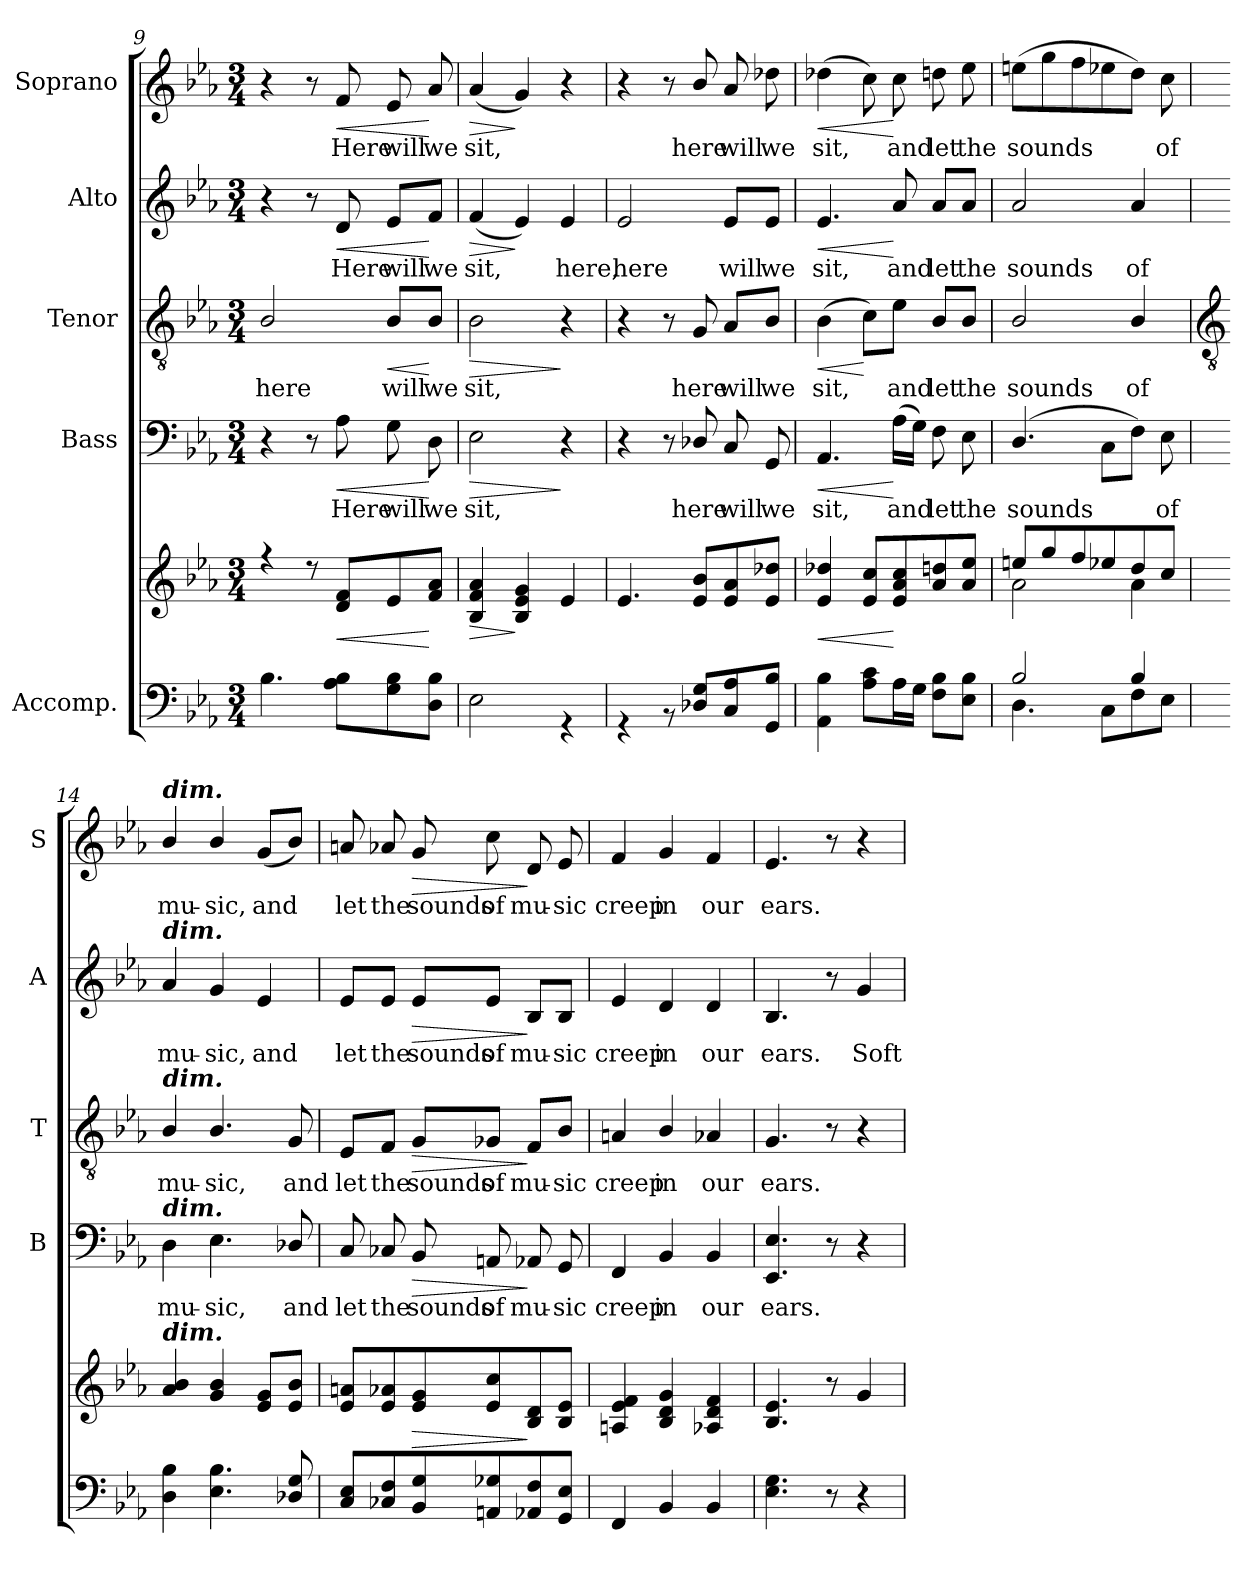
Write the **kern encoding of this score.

**kern	**kern	**dynam	**kern	**text	**dynam	**kern	**text	**dynam	**kern	**text	**dynam	**kern	**text	**dynam
*part5	*part5	*part5	*part4	*part4	*part4	*part3	*part3	*part3	*part2	*part2	*part2	*part1	*part1	*part1
*staff6	*staff5	*staff5/6	*staff4	*staff4	*staff4	*staff3	*staff3	*staff3	*staff2	*staff2	*staff2	*staff1	*staff1	*staff1
*I"Accomp.	*	*	*I"Bass	*	*	*I"Tenor	*	*	*I"Alto	*	*	*I"Soprano	*	*
*	*	*	*I'B	*	*	*I'T	*	*	*I'A	*	*	*I'S	*	*
!!LO:LB:g=z
*clefF4	*clefG2	*	*clefF4	*	*	*clefGv2	*	*	*clefG2	*	*	*clefG2	*	*
*k[b-e-a-]	*k[b-e-a-]	*	*k[b-e-a-]	*	*	*k[b-e-a-]	*	*	*k[b-e-a-]	*	*	*k[b-e-a-]	*	*
*E-:	*E-:	*	*E-:	*	*	*E-:	*	*	*E-:	*	*	*E-:	*	*
*M3/4	*M3/4	*	*M3/4	*	*	*M3/4	*	*	*M3/4	*	*	*M3/4	*	*
=9	=9	=9	=9	=9	=9	=9	=9	=9	=9	=9	=9	=9	=9	=9
*^	*^	*	*	*	*	*	*	*	*	*	*	*	*	*
!	!	!	!LO:N:vis=1	!	!	!	!	!	!LO:LY:b	!	!	!	!	!	!	!
2.ryy	4.B-	4r	2.ryy	.	4r	.	.	2B-/	here	.	4r	.	.	4r	.	.
.	.	8r	.	.	8r	.	.	.	.	.	8r	.	.	8r	.	.
!	!	!	!	!LO:HP:b	!	!LO:LY:b	!LO:HP:b	!	!	!	!	!LO:LY:b	!LO:HP:b	!	!LO:LY:b	!LO:HP:b
.	8A- 8B-L	8d 8fL	.	<	8A-	Here	<	.	.	.	8d	Here	<	8f	Here	<
!	!	!	!	!	!	!LO:LY:b	!	!	!LO:LY:b	!LO:HP:b	!	!LO:LY:b	!	!	!LO:LY:b	!
.	8G 8B-	8e-	.	.	8G	will	.	8B-/L	will	<	8e-/L	will	.	8e-	will	.
!	!	!	!	!	!	!LO:LY:b	!	!	!LO:LY:b	!	!	!LO:LY:b	!	!	!LO:LY:b	!
.	8D 8B-J	8f 8a-J	.	[	8D	we	[	8B-/J	we	[	8f/J	we	[	8a-	we	[
=10	=10	=10	=10	=10	=10	=10	=10	=10	=10	=10	=10	=10	=10	=10	=10	=10
!LO:N:vis=1	!	!	!LO:N:vis=1	!LO:HP:b	!	!LO:LY:b	!LO:HP:b	!	!LO:LY:b	!LO:HP:b	!	!LO:LY:b	!LO:HP:b	!	!LO:LY:b	!LO:HP:b
2.ryy	2E-	4B- 4f 4a-	2.ryy	>	2E-	sit,	>	2B-	sit,	>	(<4f	sit,	>	(<4a-	sit,	>
.	.	4B- 4e- 4g	.	]	.	.	.	.	.	.	4e-)	.	]	4g)	.	]
!	!	!	!	!	!	!	!	!	!	!	!	!LO:LY:b	!	!	!	!
.	4r	4e-	.	.	4r	.	]	4r	.	]	4e-	here,	.	4r	.	.
=11	=11	=11	=11	=11	=11	=11	=11	=11	=11	=11	=11	=11	=11	=11	=11	=11
!LO:N:vis=1	!	!	!LO:N:vis=1	!	!	!	!	!	!	!	!	!LO:LY:b	!	!	!	!
2.ryy	4r	4.e-	2.ryy	.	4r	.	.	4r	.	.	2e-	here	.	4r	.	.
.	8r	.	.	.	8r	.	.	8r	.	.	.	.	.	8r	.	.
!	!	!	!	!	!	!LO:LY:b	!	!	!LO:LY:b	!	!	!	!	!	!LO:LY:b	!
.	8D-X/ 8G/L	8e-/ 8b-/L	.	.	8D-X/	here	.	8G	here	.	.	.	.	8b-/	here	.
!	!	!	!	!	!	!LO:LY:b	!	!	!LO:LY:b	!	!	!LO:LY:b	!	!	!LO:LY:b	!
.	8C 8A-	8e- 8a-	.	.	8C	will	.	8A-/L	will	.	8e-/L	will	.	8a-	will	.
!	!	!	!	!	!	!LO:LY:b	!	!	!LO:LY:b	!	!	!LO:LY:b	!	!	!LO:LY:b	!
.	8GG 8B-J	8e- 8dd-XJ	.	.	8GG	we	.	8B-/J	we	.	8e-/J	we	.	8dd-X	we	.
=12	=12	=12	=12	=12	=12	=12	=12	=12	=12	=12	=12	=12	=12	=12	=12	=12
!LO:N:vis=1	!	!	!LO:N:vis=1	!LO:HP:b	!	!LO:LY:b	!LO:HP:b	!	!LO:LY:b	!LO:HP:b	!	!LO:LY:b	!LO:HP:b	!	!LO:LY:b	!LO:HP:b
2.ryy	4AA- 4B-	4e- 4dd-X	2.ryy	<	4.AA-	sit,	<	(>4B-	sit,	<	4.e-	sit,	<	(>4dd-X	sit,	<
.	8A- 8cL	8e- 8ccL	.	.	.	.	.	8c\L)	.	[	.	.	.	8cc)	.	.
!	!	!	!	!	!	!LO:LY:b	!	!	!LO:LY:b	!	!	!LO:LY:b	!	!	!LO:LY:b	!
.	16A-L	8e- 8a- 8cc	.	[	(>16A-LL	and	[	8e-\J	and	.	8a-	and	[	8cc	and	[
.	16GJJ	.	.	.	16GJJ)	.	.	.	.	.	.	.	.	.	.	.
!	!	!	!	!	!	!LO:LY:b	!	!	!LO:LY:b	!	!	!LO:LY:b	!	!	!LO:LY:b	!
.	8F 8B-L	8a- 8ddn	.	.	8F	let	.	8B-/L	let	.	8a-/L	let	.	8ddn	let	.
!	!	!	!	!	!	!LO:LY:b	!	!	!LO:LY:b	!	!	!LO:LY:b	!	!	!LO:LY:b	!
.	8E- 8B-J	8a- 8ee-J	.	.	8E-	the	.	8B-/J	the	.	8a-/J	the	.	8ee-	the	.
=13	=13	=13	=13	=13	=13	=13	=13	=13	=13	=13	=13	=13	=13	=13	=13	=13
!	!	!	!	!	!	!LO:LY:b	!	!	!LO:LY:b	!	!	!LO:LY:b	!	!	!LO:LY:b	!
2B-/	4.D\	8een/L	2a-\	.	(>4.D/	sounds	.	2B-/	sounds	.	2a-	sounds	.	(>8eenL	sounds	.
.	.	8gg/	.	.	.	.	.	.	.	.	.	.	.	8gg	.	.
.	.	8ff/	.	.	.	.	.	.	.	.	.	.	.	8ff	.	.
.	8CL	8ee-X/	.	.	8CL	.	.	.	.	.	.	.	.	8ee-X	.	.
!	!	!	!	!	!	!	!	!	!LO:LY:b	!	!	!LO:LY:b	!	!	!	!
4B-/	8F	8dd/	4a-\	.	8FJ)	.	.	4B-/	of	.	4a-	of	.	8ddJ)	.	.
!	!	!	!	!	!	!LO:LY:b	!	!	!	!	!	!	!	!	!LO:LY:b	!
.	8E-J	8cc/J	.	.	8E-	of	.	.	.	.	.	.	.	8cc	of	.
*v	*v	*	*	*	*	*	*	*	*	*	*	*	*	*	*	*
*	*v	*v	*	*	*	*	*	*	*	*	*	*	*	*	*
!!LO:LB:g=z
=14	=14	=14	=14	=14	=14	=14	=14	=14	=14	=14	=14	=14	=14	=14
*	*	*	*	*	*	*clefGv2	*	*	*	*	*	*	*	*
*^	*	*	*	*	*	*	*	*	*	*	*	*	*	*
!	!	!	!	!	!	!	!	!	!	!	!	!	!LO:TX:a:Bi:t=dim.	!	!
!	!	!	!	!	!	!	!	!	!	!LO:TX:a:Bi:t=dim.	!	!	!	!	!
!	!	!	!	!	!	!	!LO:TX:a:Bi:t=dim.	!	!	!	!	!	!	!	!
!	!	!	!	!LO:TX:a:Bi:t=dim.	!	!	!	!	!	!	!	!	!	!	!
!	!	!LO:TX:a:Bi:t=dim.	!	!	!	!	!	!	!	!	!	!	!	!	!
!LO:TX:a:Bi:t=dim.	!	!	!	!	!	!	!	!	!	!	!	!	!	!	!
!	!	!	!	!	!LO:LY:b	!	!	!LO:LY:b	!	!	!LO:LY:b	!	!	!LO:LY:b	!
*v	*v	*	*	*	*	*	*	*	*	*	*	*	*	*	*
4D 4B-	4a-/ 4b-/	.	4D	mu-	.	4B-/	mu-	.	4a-	mu-	.	4b-/	mu-	.
!	!	!	!	!LO:LY:b	!	!	!LO:LY:b	!	!	!LO:LY:b	!	!	!LO:LY:b	!
4.E- 4.B-	4g/ 4b-/	.	4.E-	-sic,	.	4.B-/	-sic,	.	4g	-sic,	.	4b-/	-sic,	.
!	!	!	!	!	!	!	!	!	!	!LO:LY:b	!	!	!LO:LY:b	!
.	8e- 8gL	.	.	.	.	.	.	.	4e-	and	.	(<8gL	and	.
!	!	!	!	!LO:LY:b	!	!	!LO:LY:b	!	!	!	!	!	!	!
8D-X/ 8G/	8e- 8b-J	.	8D-X/	and	.	8G	and	.	.	.	.	8b-J)	.	.
=15	=15	=15	=15	=15	=15	=15	=15	=15	=15	=15	=15	=15	=15	=15
!	!	!	!	!LO:LY:b	!	!	!LO:LY:b	!	!	!LO:LY:b	!	!	!LO:LY:b	!
8C 8E-L	8e- 8anL	.	8C	let	.	8E-/L	let	.	8e-/L	let	.	8an	let	.
!	!	!	!	!LO:LY:b	!	!	!LO:LY:b	!	!	!LO:LY:b	!	!	!LO:LY:b	!
8C-X 8F	8e- 8a-X	.	8C-X	the	.	8F/J	the	.	8e-/J	the	.	8a-X	the	.
!	!	!LO:HP:b	!	!LO:LY:b	!LO:HP:b	!	!LO:LY:b	!LO:HP:b	!	!LO:LY:b	!LO:HP:b	!	!LO:LY:b	!LO:HP:b
8BB- 8G	8e- 8g	>	8BB-	sounds	>	8G/L	sounds	>	8e-/L	sounds	>	8g	sounds	>
!	!	!	!	!LO:LY:b	!	!	!LO:LY:b	!	!	!LO:LY:b	!	!	!LO:LY:b	!
8AAn 8G-X	8e- 8cc	.	8AAn	of	.	8G-X/J	of	.	8e-/J	of	.	8cc	of	.
!	!	!	!	!LO:LY:b	!	!	!LO:LY:b	!	!	!LO:LY:b	!	!	!LO:LY:b	!
8AA-X 8F	8B- 8d	]	8AA-X	mu-	]	8F/L	mu-	]	8B-/L	mu-	]	8d	mu-	]
!	!	!	!	!LO:LY:b	!	!	!LO:LY:b	!	!	!LO:LY:b	!	!	!LO:LY:b	!
8GG 8E-J	8B- 8e-J	.	8GG	-sic	.	8B-/J	-sic	.	8B-/J	-sic	.	8e-	-sic	.
=16	=16	=16	=16	=16	=16	=16	=16	=16	=16	=16	=16	=16	=16	=16
!	!	!	!	!LO:LY:b	!	!	!LO:LY:b	!	!	!LO:LY:b	!	!	!LO:LY:b	!
4FF	4An 4e- 4f	.	4FF	creep	.	4An	creep	.	4e-	creep	.	4f	creep	.
!	!	!	!	!LO:LY:b	!	!	!LO:LY:b	!	!	!LO:LY:b	!	!	!LO:LY:b	!
4BB-	4B- 4d 4g	.	4BB-	in	.	4B-/	in	.	4d	in	.	4g	in	.
!	!	!	!	!LO:LY:b	!	!	!LO:LY:b	!	!	!LO:LY:b	!	!	!LO:LY:b	!
4BB-	4A-X 4d 4f	.	4BB-	our	.	4A-X	our	.	4d	our	.	4f	our	.
=17	=17	=17	=17	=17	=17	=17	=17	=17	=17	=17	=17	=17	=17	=17
!	!	!	!	!LO:LY:b	!	!	!LO:LY:b	!	!	!LO:LY:b	!	!	!LO:LY:b	!
4.E- 4.G	4.B- 4.e-	.	4.EE- 4.E-	ears.	.	4.G	ears.	.	4.B-	ears.	.	4.e-	ears.	.
8r	8r	.	8r	.	.	8r	.	.	8r	.	.	8r	.	.
!	!	!	!	!	!	!	!	!	!	!LO:LY:b	!	!	!	!
4r	4g	.	4r	.	.	4r	.	.	4g	Soft	.	4r	.	.
=	=	=	=	=	=	=	=	=	=	=	=	=	=	=
*-	*-	*-	*-	*-	*-	*-	*-	*-	*-	*-	*-	*-	*-	*-
